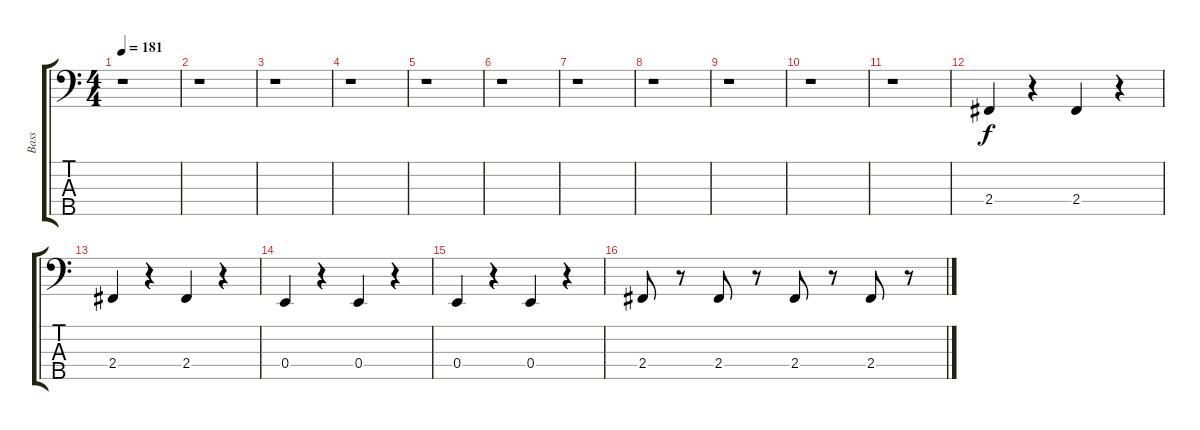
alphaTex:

\track ("Bass" "Bass") {instrument electricbassfinger}
\staff {score tabs}
\tuning (G2 D2 A1 E1 B0) {hide}
\ts (4 4)
\tempo 181
\clef f4
\ks c
r.1{dy f} |
r.1 |
r.1 |
r.1 |
r.1 |
r.1 |
r.1 |
r.1 |
r.1 |
r.1 |
r.1 |
2.4.4 r.4 2.4.4 r.4 |
2.4.4 r.4 2.4.4 r.4 |
0.4.4 r.4 0.4.4 r.4 |
0.4.4 r.4 0.4.4 r.4 |
2.4.8 r.8 2.4.8 r.8 2.4.8 r.8 2.4.8 r.8
